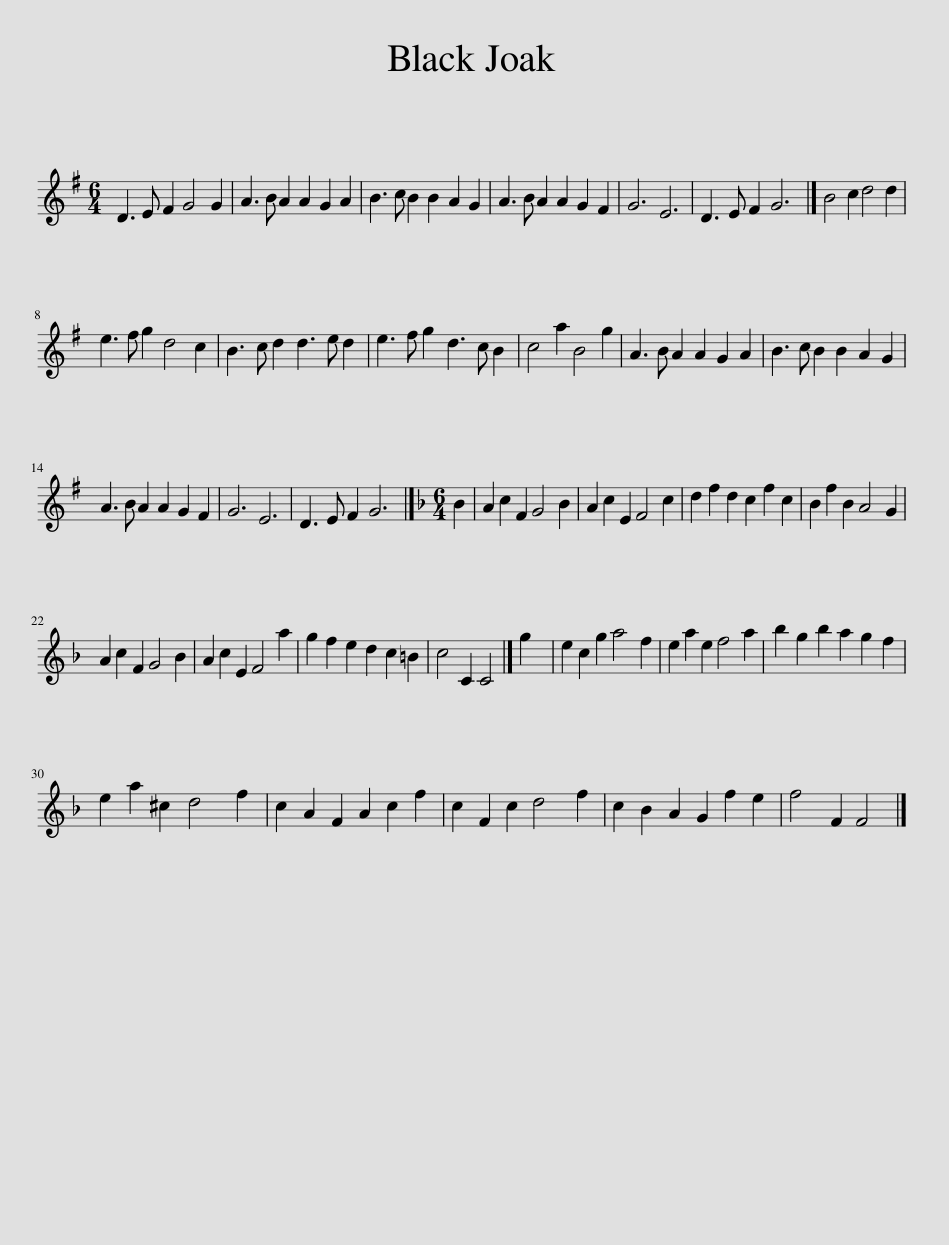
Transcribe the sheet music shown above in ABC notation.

X:1
L:1/8
M:6/4
I:linebreak $
K:G
V:1 treble
V:1
 D3 E F2 G4 G2 | A3 B A2 A2 G2 A2 | B3 c B2 B2 A2 G2 | A3 B A2 A2 G2 F2 | G6 E6 | %5
 D3 E F2 G6 |] B4 c2 d4 d2 |$ e3 f g2 d4 c2 | B3 c d2 d3 e d2 | e3 f g2 d3 c B2 | %10
 c4 a2 B4 g2 | A3 B A2 A2 G2 A2 | B3 c B2 B2 A2 G2 |$ A3 B A2 A2 G2 F2 | G6 E6 | %15
 D3 E F2 G6 |][K:F][M:6/4] B2 | A2 c2 F2 G4 B2 | A2 c2 E2 F4 c2 | d2 f2 d2 c2 f2 c2 | %20
 B2 f2 B2 A4 G2 |$ A2 c2 F2 G4 B2 | A2 c2 E2 F4 a2 | g2 f2 e2 d2 c2 =B2 | c4 C2 C4 |] %25
 g2 | e2 c2 g2 a4 f2 | e2 a2 e2 f4 a2 | b2 g2 b2 a2 g2 f2 |$ e2 a2 ^c2 d4 f2 | %30
 c2 A2 F2 A2 c2 f2 | c2 F2 c2 d4 f2 | c2 B2 A2 G2 f2 e2 | f4 F2 F4 |] %34
